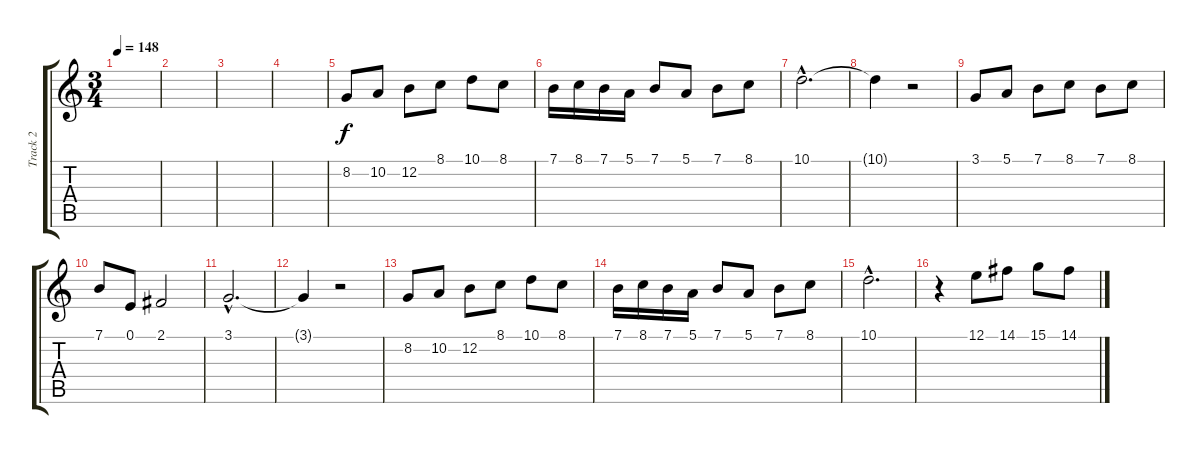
\track ("Track 2" "Track 2") {instrument englishhorn}
\staff {score tabs}
\tuning (E4 B3 G3 D3 A2 E2) {hide}
\ts (3 4)
\tempo 148
\clef g2
\ks c
|
|
|
|
8.2.8{volume 16 instrument clarinet} 10.2.8 12.2.8 8.1.8 10.1.8 8.1.8 |
7.1.16 8.1.16 7.1.16 5.1.16 7.1.8 5.1.8 7.1.8 8.1.8 |
10.1{hac}.2{d} |
10.1{t}.4 r.2 |
3.1.8 5.1.8 7.1.8 8.1.8 7.1.8 8.1.8 |
7.1.8 0.1.8 2.1.2 |
3.1{hac}.2{d} |
3.1{t}.4 r.2 |
8.2.8 10.2.8 12.2.8 8.1.8 10.1.8 8.1.8 |
7.1.16 8.1.16 7.1.16 5.1.16 7.1.8 5.1.8 7.1.8 8.1.8 |
10.1{hac}.2{d} |
r.4 12.1.8 14.1.8 15.1.8 14.1.8
